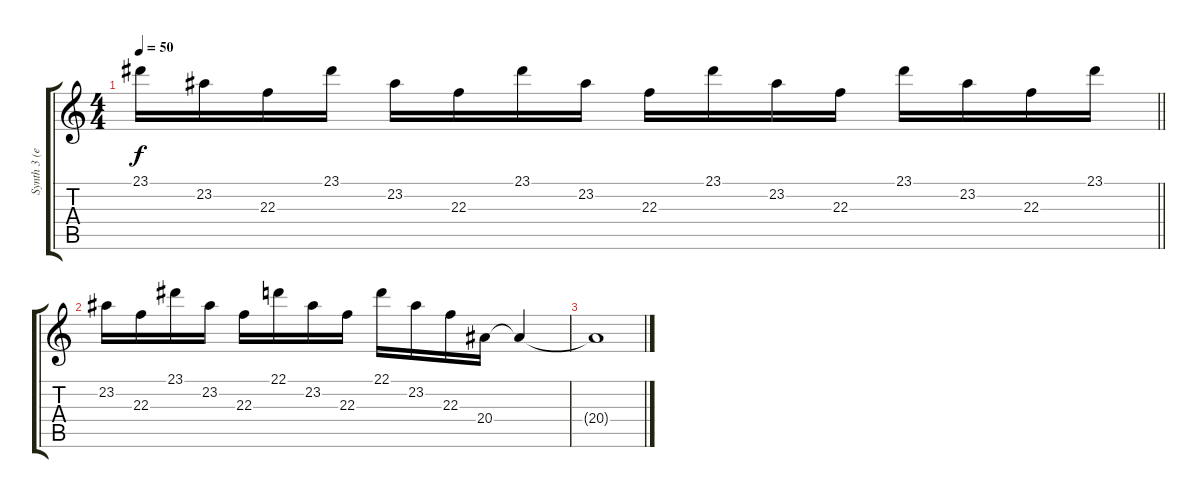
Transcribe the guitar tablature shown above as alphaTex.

\track ("Synth 3 (effects)" "Synth 3 (e") {instrument seashore}
\staff {score tabs}
\tuning (E4 B3 G3 D3 A2 E2) {hide}
\ts (4 4)
\tempo 50
\clef g2
\barLineRight lightlight
\ks c
23.1.16{dy f volume 5} 23.2.16 22.3.16 23.1.16 23.2.16 22.3.16 23.1.16 23.2.16 22.3.16 23.1.16 23.2.16 22.3.16 23.1.16 23.2.16 22.3.16 23.1.16 |
23.2.16 22.3.16 23.1.16 23.2.16 22.3.16 22.1.16 23.2.16 22.3.16 22.1.16 23.2.16 22.3.16 20.4.16 20.4{t}.4 |
20.4{t}.1
